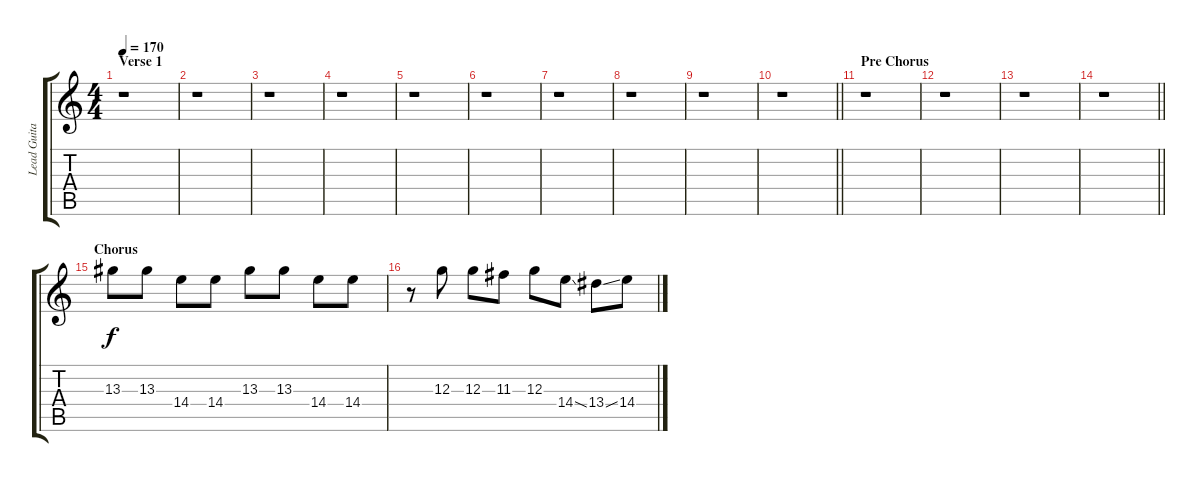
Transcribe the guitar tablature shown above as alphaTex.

\track ("Lead Guitar" "Lead Guita") {instrument overdrivenguitar}
\staff {score tabs}
\tuning (E4 B3 G3 D3 A2 D2) {hide}
\ts (4 4)
\section ("" "Verse 1")
\tempo 170
\clef g2
\ks c
r.1{dy f} |
r.1 |
r.1 |
r.1 |
r.1 |
r.1 |
r.1 |
r.1 |
r.1 |
\barLineRight lightlight
r.1 |
\section ("" "Pre Chorus")
r.1 |
r.1 |
r.1 |
\barLineRight lightlight
r.1 |
\section ("" "Chorus")
13.3.8 13.3.8 14.4.8 14.4.8 13.3.8 13.3.8 14.4.8 14.4.8 |
r.8 12.3.8 12.3.8 11.3.8 12.3.8 14.4{ss}.8 13.4{ss}.8 14.4.8
